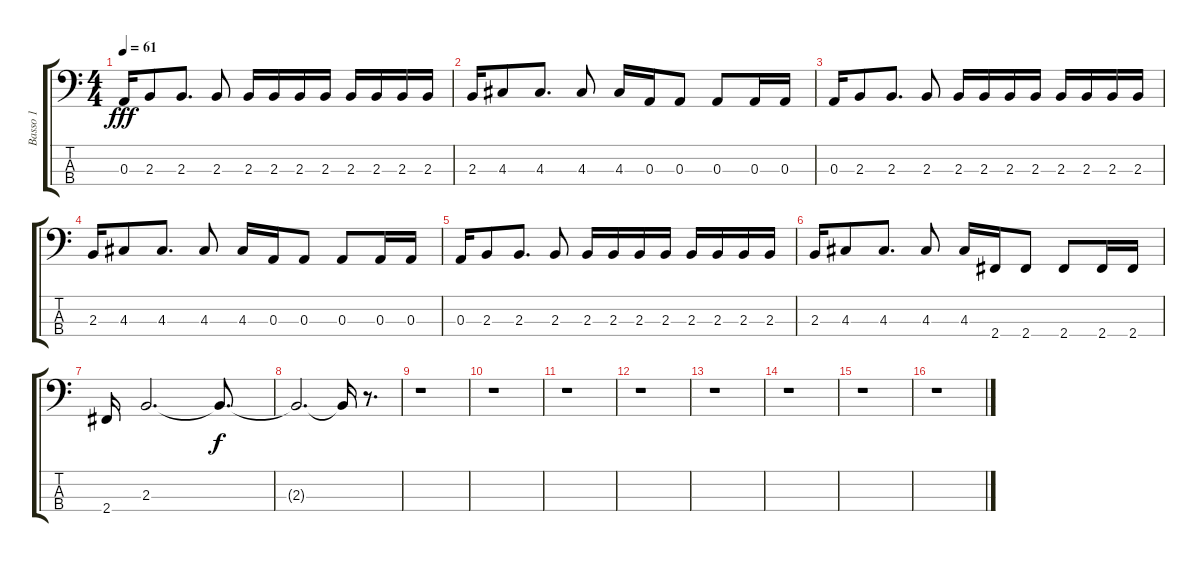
\track ("Basso 1" "Basso 1") {instrument electricbasspick}
\staff {score tabs}
\tuning (G2 D2 A1 E1) {hide}
\ts (4 4)
\tempo 61
\clef f4
\ks c
0.3.16{dy fff} 2.3.8 2.3.8{d} 2.3.8 2.3.16 2.3.16 2.3.16 2.3.16 2.3.16 2.3.16 2.3.16 2.3.16 |
2.3.16 4.3.8 4.3.8{d} 4.3.8 4.3.16 0.3.16 0.3.8 0.3.8 0.3.16 0.3.16 |
0.3.16 2.3.8 2.3.8{d} 2.3.8 2.3.16 2.3.16 2.3.16 2.3.16 2.3.16 2.3.16 2.3.16 2.3.16 |
2.3.16 4.3.8 4.3.8{d} 4.3.8 4.3.16 0.3.16 0.3.8 0.3.8 0.3.16 0.3.16 |
0.3.16 2.3.8 2.3.8{d} 2.3.8 2.3.16 2.3.16 2.3.16 2.3.16 2.3.16 2.3.16 2.3.16 2.3.16 |
2.3.16 4.3.8 4.3.8{d} 4.3.8 4.3.16 2.4.16 2.4.8 2.4.8 2.4.16 2.4.16 |
2.4.16 2.3.2{d} 2.3{t}.8{d dy f} |
2.3{t}.2{d} 2.3{t}.16 r.8{d} |
r.1 |
r.1 |
r.1 |
r.1 |
r.1 |
r.1 |
r.1 |
r.1
